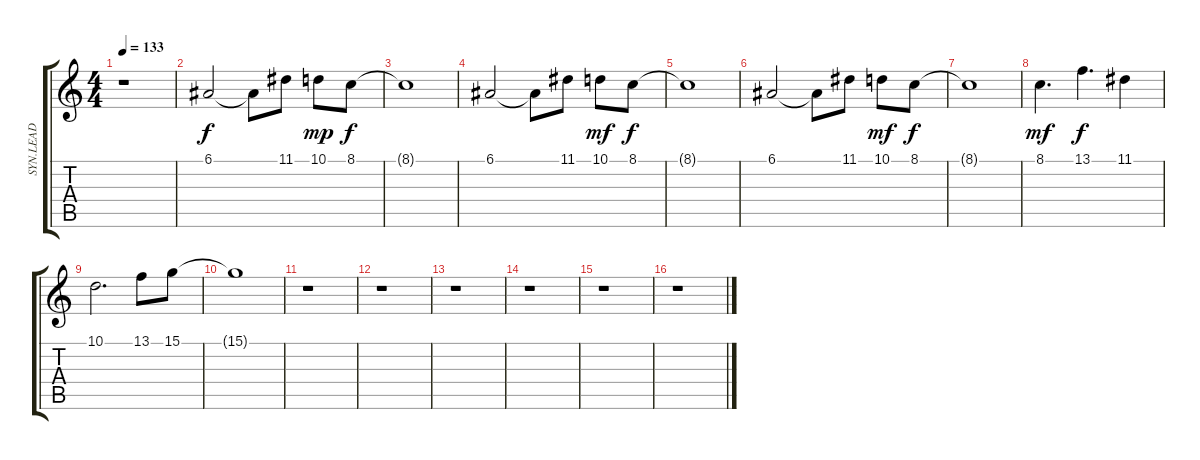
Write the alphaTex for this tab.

\track ("SYN.LEAD                            " "SYN.LEAD  ") {instrument lead2sawtooth}
\staff {score tabs}
\tuning (E4 B3 G3 D3 A2 E2) {hide}
\ts (4 4)
\tempo 133
\clef g2
\ks c
r.1{dy mf} |
6.1.2{dy f} 6.1{t}.8 11.1.8 10.1.8{dy mp} 8.1.8{dy f} |
8.1{t}.1 |
6.1.2 6.1{t}.8 11.1.8 10.1.8{dy mf} 8.1.8{dy f} |
8.1{t}.1 |
6.1.2 6.1{t}.8 11.1.8 10.1.8{dy mf} 8.1.8{dy f} |
8.1{t}.1 |
8.1.4{d dy mf} 13.1.4{d dy f} 11.1.4 |
10.1.2{d} 13.1.8 15.1.8 |
15.1{t}.1 |
r.1 |
r.1 |
r.1 |
r.1 |
r.1 |
r.1
